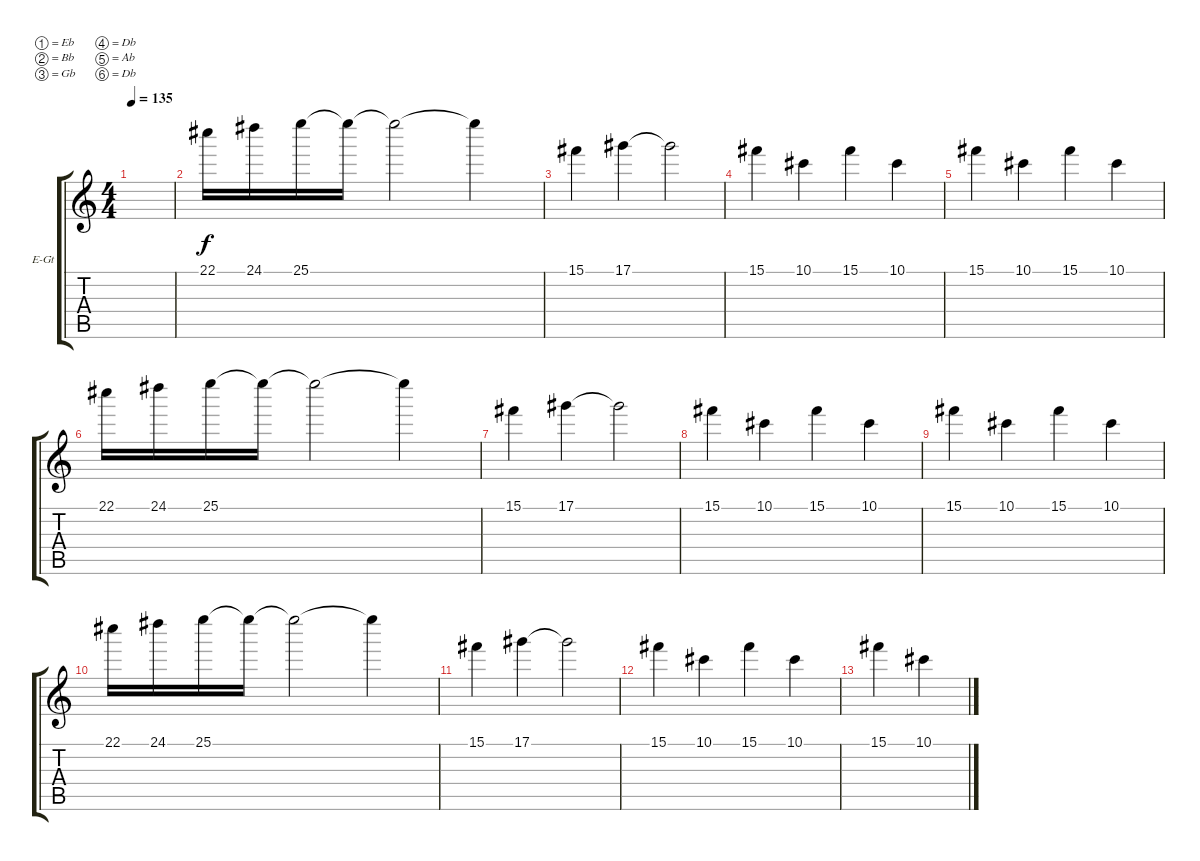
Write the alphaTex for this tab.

\defaultSystemsLayout 4
\bracketExtendMode groupsimilarinstruments
\firstSystemTrackNameOrientation horizontal
\otherSystemsTrackNameOrientation horizontal
\track ("Electric Guitar" "E-Gt") {instrument electricguitarclean}
\staff {score tabs}
\tuning (Eb4 Bb3 Gb3 Db3 Ab2 Db2)
\ts (4 4)
\tempo 135
\clef g2
\ks c
|
22.1.16 24.1.16 25.1.16 25.1{t}.16 25.1{t}.2 25.1{t}.4 |
15.1.4 17.1.4 17.1{t}.2 |
15.1.4 10.1.4 15.1.4 10.1.4 |
15.1.4 10.1.4 15.1.4 10.1.4 |
22.1.16 24.1.16 25.1.16 25.1{t}.16 25.1{t}.2 25.1{t}.4 |
15.1.4 17.1.4 17.1{t}.2 |
15.1.4 10.1.4 15.1.4 10.1.4 |
15.1.4 10.1.4 15.1.4 10.1.4 |
22.1.16 24.1.16 25.1.16 25.1{t}.16 25.1{t}.2 25.1{t}.4 |
15.1.4 17.1.4 17.1{t}.2 |
15.1.4 10.1.4 15.1.4 10.1.4 |
15.1.4 10.1.4
